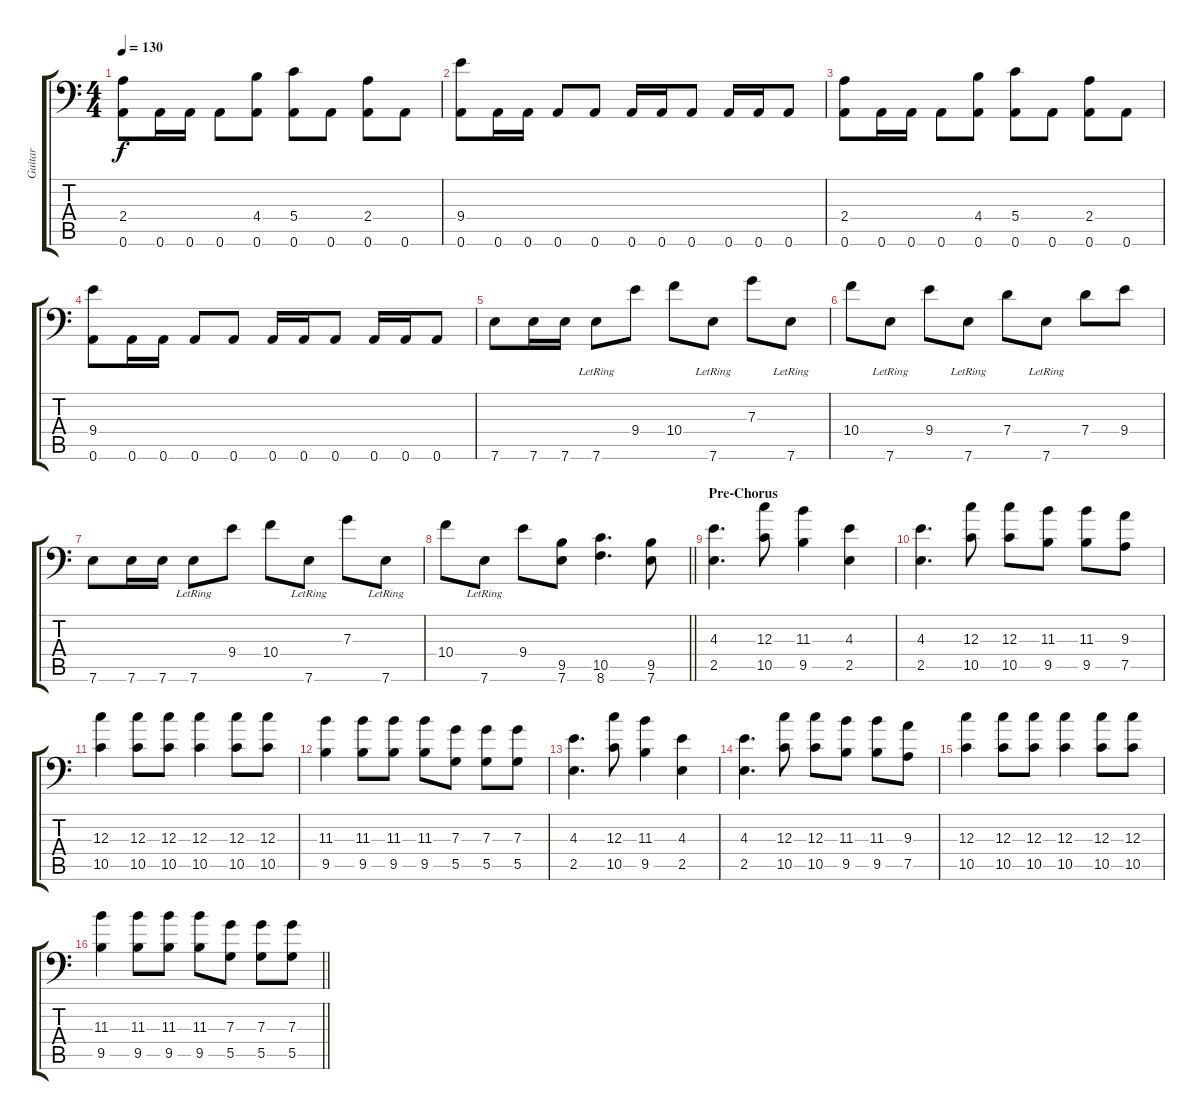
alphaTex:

\track ("Guitar" "Guitar") {instrument overdrivenguitar}
\staff {score tabs}
\tuning (A3 E3 C3 G2 D2 A1) {hide}
\ts (4 4)
\tempo 130
\clef f4
\ks c
(2.4 0.6).8{dy f} 0.6.16 0.6.16 0.6.8 (4.4 0.6).8 (5.4 0.6).8 0.6.8 (2.4 0.6).8 0.6.8 |
(9.4 0.6).8 0.6.16 0.6.16 0.6.8 0.6.8 0.6.16 0.6.16 0.6.8 0.6.16 0.6.16 0.6.8 |
(2.4 0.6).8 0.6.16 0.6.16 0.6.8 (4.4 0.6).8 (5.4 0.6).8 0.6.8 (2.4 0.6).8 0.6.8 |
(9.4 0.6).8 0.6.16 0.6.16 0.6.8 0.6.8 0.6.16 0.6.16 0.6.8 0.6.16 0.6.16 0.6.8 |
7.6.8 7.6.16 7.6.16 7.6{lr}.8 9.4.8 10.4.8 7.6{lr}.8 7.3.8 7.6{lr}.8 |
10.4.8 7.6{lr}.8 9.4.8 7.6{lr}.8 7.4.8 7.6{lr}.8 7.4.8 9.4.8 |
7.6.8 7.6.16 7.6.16 7.6{lr}.8 9.4.8 10.4.8 7.6{lr}.8 7.3.8 7.6{lr}.8 |
\barLineRight lightlight
10.4.8 7.6{lr}.8 9.4.8 (9.5 7.6).8 (10.5 8.6).4{d} (9.5 7.6).8 |
\section ("" "Pre-Chorus")
(4.3 2.5).4{d} (12.3 10.5).8 (11.3 9.5).4 (4.3 2.5).4 |
(4.3 2.5).4{d} (12.3 10.5).8 (12.3 10.5).8 (11.3 9.5).8 (11.3 9.5).8 (9.3 7.5).8 |
(12.3 10.5).4 (12.3 10.5).8 (12.3 10.5).8 (12.3 10.5).4 (12.3 10.5).8 (12.3 10.5).8 |
(11.3 9.5).4 (11.3 9.5).8 (11.3 9.5).8 (11.3 9.5).8 (7.3 5.5).8 (7.3 5.5).8 (7.3 5.5).8 |
(4.3 2.5).4{d} (12.3 10.5).8 (11.3 9.5).4 (4.3 2.5).4 |
(4.3 2.5).4{d} (12.3 10.5).8 (12.3 10.5).8 (11.3 9.5).8 (11.3 9.5).8 (9.3 7.5).8 |
(12.3 10.5).4 (12.3 10.5).8 (12.3 10.5).8 (12.3 10.5).4 (12.3 10.5).8 (12.3 10.5).8 |
\barLineRight lightlight
(11.3 9.5).4 (11.3 9.5).8 (11.3 9.5).8 (11.3 9.5).8 (7.3 5.5).8 (7.3 5.5).8 (7.3 5.5).8
